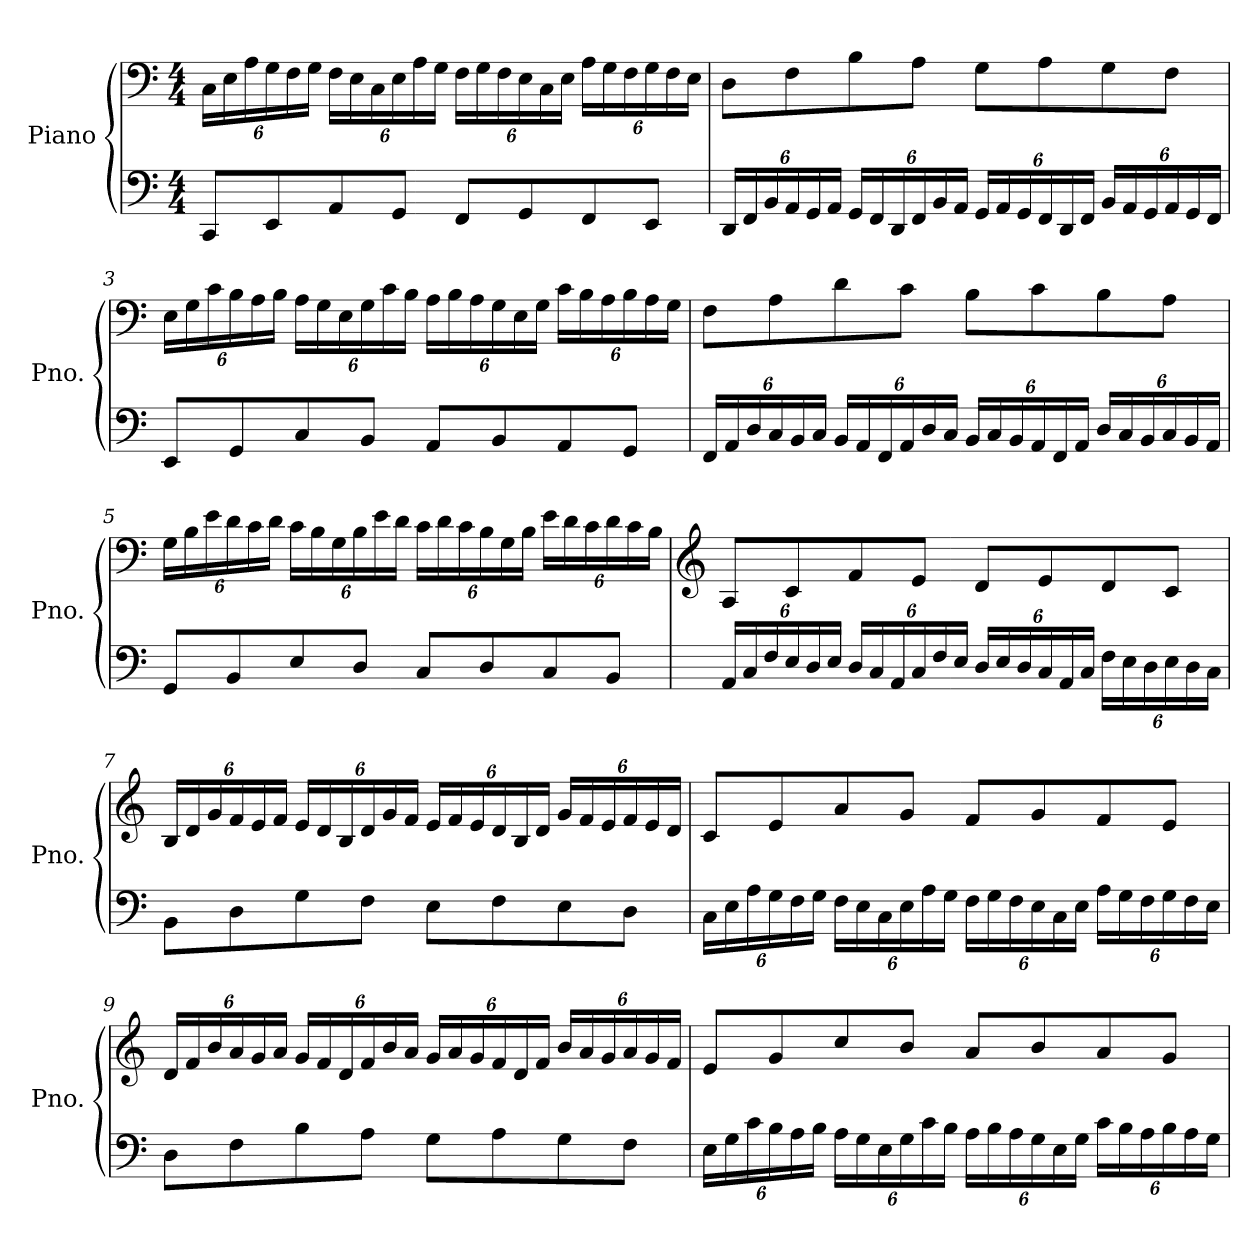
**kern	**kern
*part1	*part1
*staff2	*staff1
*I"Piano	*
*I'Pno.	*
*clefF4	*clefF4
*k[]	*k[]
*M4/4	*M4/4
*MM80	*MM80
*	*Xbrackettup
=1	=1
8CC/L	24C\LL
.	24E\
.	24A\
8EE/	24G\
.	24F\
.	24G\JJ
8AA/	24F\LL
.	24E\
.	24C\
8GG/J	24E\
.	24A\
.	24G\JJ
8FF/L	24F\LL
.	24G\
.	24F\
8GG/	24E\
.	24C\
.	24E\JJ
8FF/	24A\LL
.	24G\
.	24F\
8EE/J	24G\
.	24F\
.	24E\JJ
=2	=2
*Xbrackettup	*
24DD/LL	8D\L
24FF/	.
24BB/	.
24AA/	8F\
24GG/	.
24AA/JJ	.
24GG/LL	8B\
24FF/	.
24DD/	.
24FF/	8A\J
24BB/	.
24AA/JJ	.
24GG/LL	8G\L
24AA/	.
24GG/	.
24FF/	8A\
24DD/	.
24FF/JJ	.
24BB/LL	8G\
24AA/	.
24GG/	.
24AA/	8F\J
24GG/	.
24FF/JJ	.
!!LO:LB:g=z
=3	=3
8EE/L	24E\LL
.	24G\
.	24c\
8GG/	24B\
.	24A\
.	24B\JJ
8C/	24A\LL
.	24G\
.	24E\
8BB/J	24G\
.	24c\
.	24B\JJ
8AA/L	24A\LL
.	24B\
.	24A\
8BB/	24G\
.	24E\
.	24G\JJ
8AA/	24c\LL
.	24B\
.	24A\
8GG/J	24B\
.	24A\
.	24G\JJ
=4	=4
24FF/LL	8F\L
24AA/	.
24D/	.
24C/	8A\
24BB/	.
24C/JJ	.
24BB/LL	8d\
24AA/	.
24FF/	.
24AA/	8c\J
24D/	.
24C/JJ	.
24BB/LL	8B\L
24C/	.
24BB/	.
24AA/	8c\
24FF/	.
24AA/JJ	.
24D/LL	8B\
24C/	.
24BB/	.
24C/	8A\J
24BB/	.
24AA/JJ	.
!!LO:LB:g=z
=5	=5
8GG/L	24G\LL
.	24B\
.	24e\
8BB/	24d\
.	24c\
.	24d\JJ
8E/	24c\LL
.	24B\
.	24G\
8D/J	24B\
.	24e\
.	24d\JJ
8C/L	24c\LL
.	24d\
.	24c\
8D/	24B\
.	24G\
.	24B\JJ
8C/	24e\LL
.	24d\
.	24c\
8BB/J	24d\
.	24c\
.	24B\JJ
=6	=6
*	*clefG2
24AA/LL	8A/L
24C/	.
24F/	.
24E/	8c/
24D/	.
24E/JJ	.
24D/LL	8f/
24C/	.
24AA/	.
24C/	8e/J
24F/	.
24E/JJ	.
24D/LL	8d/L
24E/	.
24D/	.
24C/	8e/
24AA/	.
24C/JJ	.
24F\LL	8d/
24E\	.
24D\	.
24E\	8c/J
24D\	.
24C\JJ	.
!!LO:LB:g=z
=7	=7
8BB\L	24B/LL
.	24d/
.	24g/
8D\	24f/
.	24e/
.	24f/JJ
8G\	24e/LL
.	24d/
.	24B/
8F\J	24d/
.	24g/
.	24f/JJ
8E\L	24e/LL
.	24f/
.	24e/
8F\	24d/
.	24B/
.	24d/JJ
8E\	24g/LL
.	24f/
.	24e/
8D\J	24f/
.	24e/
.	24d/JJ
=8	=8
24C\LL	8c/L
24E\	.
24A\	.
24G\	8e/
24F\	.
24G\JJ	.
24F\LL	8a/
24E\	.
24C\	.
24E\	8g/J
24A\	.
24G\JJ	.
24F\LL	8f/L
24G\	.
24F\	.
24E\	8g/
24C\	.
24E\JJ	.
24A\LL	8f/
24G\	.
24F\	.
24G\	8e/J
24F\	.
24E\JJ	.
!!LO:LB:g=z
=9	=9
8D\L	24d/LL
.	24f/
.	24b/
8F\	24a/
.	24g/
.	24a/JJ
8B\	24g/LL
.	24f/
.	24d/
8A\J	24f/
.	24b/
.	24a/JJ
8G\L	24g/LL
.	24a/
.	24g/
8A\	24f/
.	24d/
.	24f/JJ
8G\	24b/LL
.	24a/
.	24g/
8F\J	24a/
.	24g/
.	24f/JJ
=10	=10
24E\LL	8e/L
24G\	.
24c\	.
24B\	8g/
24A\	.
24B\JJ	.
24A\LL	8cc/
24G\	.
24E\	.
24G\	8b/J
24c\	.
24B\JJ	.
24A\LL	8a/L
24B\	.
24A\	.
24G\	8b/
24E\	.
24G\JJ	.
24c\LL	8a/
24B\	.
24A\	.
24B\	8g/J
24A\	.
24G\JJ	.
=	=
*-	*-
